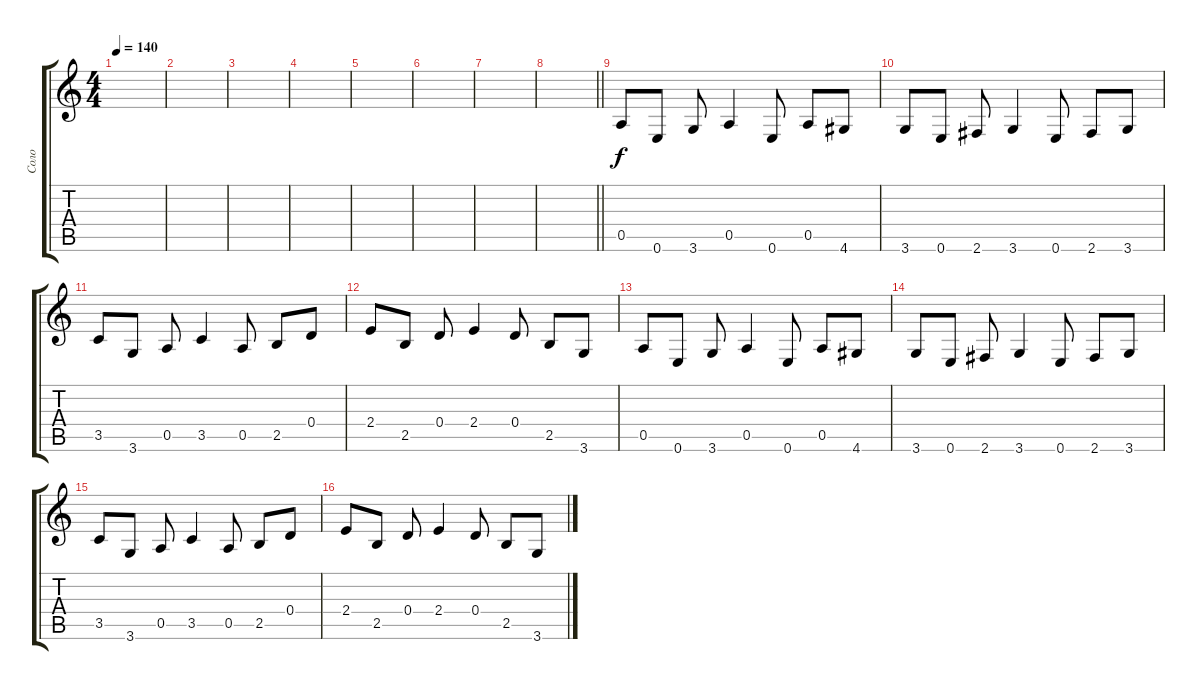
\track ("Соло" "Соло") {solo instrument electricguitarjazz}
\staff {score tabs}
\tuning (E4 B3 G3 D3 A2 E2) {hide}
\ts (4 4)
\tempo 140
\clef g2
\ks c
|
|
|
|
|
|
|
\barLineRight lightlight
|
0.5.8{volume 16 instrument electricguitarjazz} 0.6.8 3.6.8 0.5.4 0.6.8 0.5.8 4.6.8 |
3.6.8 0.6.8 2.6.8 3.6.4 0.6.8 2.6.8 3.6.8 |
3.5.8 3.6.8 0.5.8 3.5.4 0.5.8 2.5.8 0.4.8 |
2.4.8 2.5.8 0.4.8 2.4.4 0.4.8 2.5.8 3.6.8 |
0.5.8 0.6.8 3.6.8 0.5.4 0.6.8 0.5.8 4.6.8 |
3.6.8 0.6.8 2.6.8 3.6.4 0.6.8 2.6.8 3.6.8 |
3.5.8 3.6.8 0.5.8 3.5.4 0.5.8 2.5.8 0.4.8 |
2.4.8 2.5.8 0.4.8 2.4.4 0.4.8 2.5.8 3.6.8
